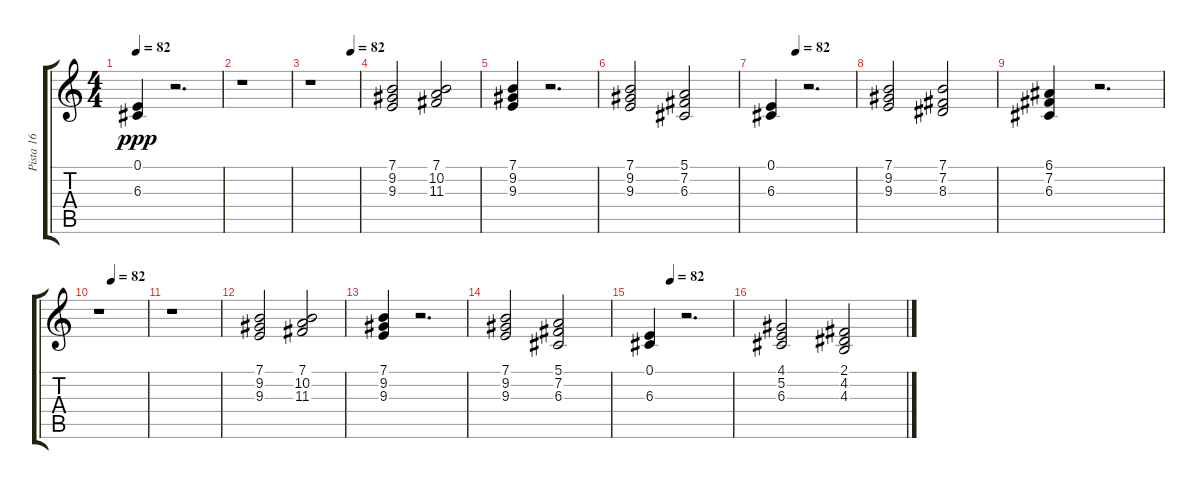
\track ("Pista 16" "Pista 16") {instrument stringensemble1}
\staff {score tabs}
\tuning (E4 B3 G3 D3 A2 E2) {hide}
\ts (4 4)
\tempo 82
\clef g2
\ks c
(0.1 6.3).4{dy ppp} r.2{d} |
r.1 |
\tempo (82 0.8359375)
r.1 |
(7.1 9.2 9.3).2 (7.1 10.2 11.3).2 |
(7.1 9.2 9.3).4 r.2{d} |
(7.1 9.2 9.3).2 (5.1 7.2 6.3).2 |
\tempo (82 0.3046875)
(0.1 6.3).4 r.2{d} |
(7.1 9.2 9.3).2 (7.1 7.2 8.3).2 |
(6.1 7.2 6.3).4 r.2{d} |
\tempo (82 0.2734375)
r.1 |
r.1 |
(7.1 9.2 9.3).2 (7.1 10.2 11.3).2 |
(7.1 9.2 9.3).4 r.2{d} |
(7.1 9.2 9.3).2 (5.1 7.2 6.3).2 |
\tempo (82 0.2604166666666667)
(0.1 6.3).4 r.2{d} |
(4.1 5.2 6.3).2 (2.1 4.2 4.3).2
